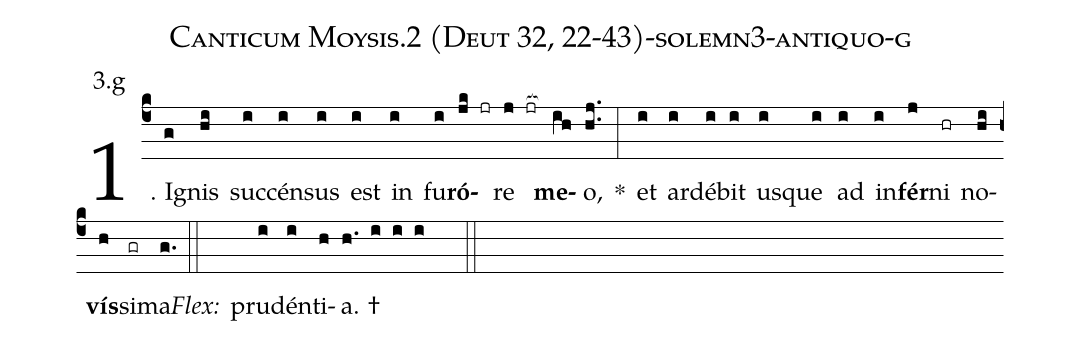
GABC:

name: Canticum Moysis.2 (Deut 32, 22-43)-solemn3-antiquo-g;
annotation: 3.g;
%%
(c4)1. I(g)gnis(hi) suc(i)cén(i)sus(i) est(i) in(i) fu(i)<b>ró</b>(jk jr)re(j jr[ocb:1{]) <b>me</b>(ih[ocb:0}])o,(hj..) *(:) et(i) ar(i)dé(i)bit(i) us(i)que(i) ad(i) in(i)<b>fér</b>(j)ni(hr) no(hi)<b>vís</b>(h)si(gr)ma.(g.) (::)
<i>Flex:</i>()  pru(i)dén(i)ti(h)a. †(h. i i i  ::)
